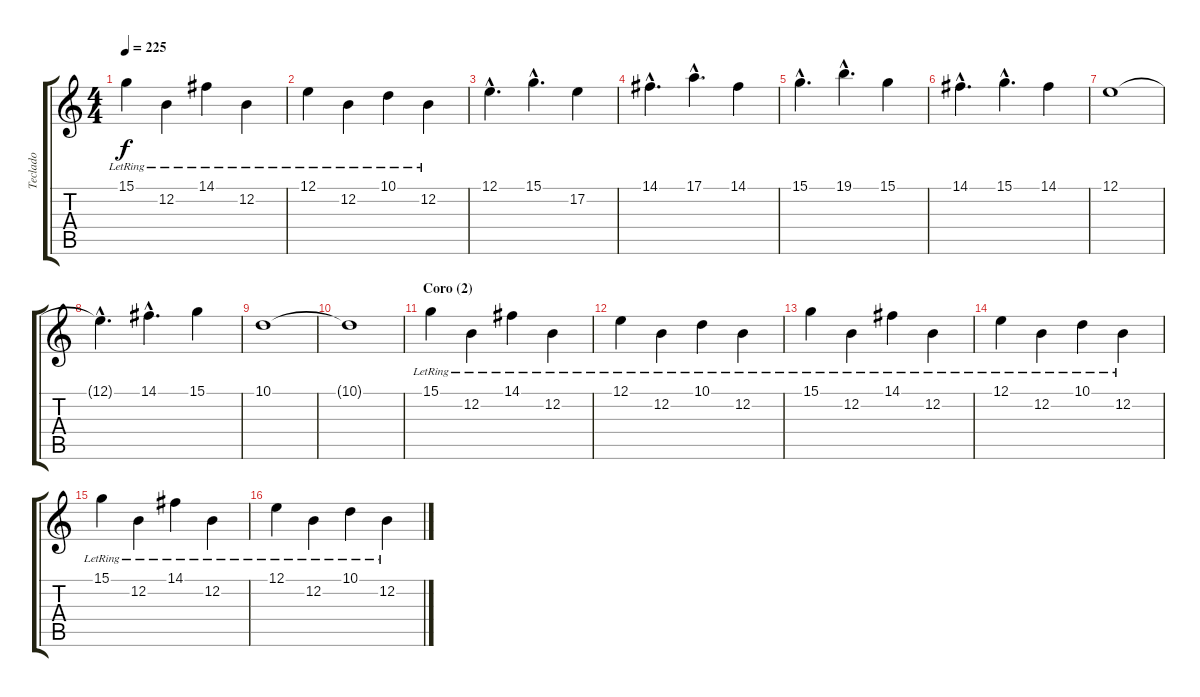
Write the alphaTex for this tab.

\track ("Teclado" "Teclado") {instrument drawbarorgan}
\staff {score tabs}
\tuning (E4 B3 G3 D3 A2 E2) {hide}
\ts (4 4)
\tempo 225
\clef g2
\ks c
15.1{lr}.4{dy f volume 16 instrument musicbox} 12.2{lr}.4 14.1{lr}.4 12.2{lr}.4 |
12.1{lr}.4 12.2{lr}.4 10.1{lr}.4 12.2{lr}.4 |
12.1{hac}.4{d} 15.1{hac}.4{d} 17.2.4 |
14.1{hac}.4{d} 17.1{hac}.4{d} 14.1.4 |
15.1{hac}.4{d} 19.1{hac}.4{d} 15.1.4 |
14.1{hac}.4{d} 15.1{hac}.4{d} 14.1.4 |
12.1.1 |
12.1{hac t}.4{d} 14.1{hac}.4{d} 15.1.4 |
10.1.1 |
10.1{t}.1 |
\section ("" "Coro (2)")
15.1{lr}.4 12.2{lr}.4 14.1{lr}.4 12.2{lr}.4 |
12.1{lr}.4 12.2{lr}.4 10.1{lr}.4 12.2{lr}.4 |
15.1{lr}.4 12.2{lr}.4 14.1{lr}.4 12.2{lr}.4 |
12.1{lr}.4 12.2{lr}.4 10.1{lr}.4 12.2{lr}.4 |
15.1{lr}.4 12.2{lr}.4 14.1{lr}.4 12.2{lr}.4 |
12.1{lr}.4 12.2{lr}.4 10.1{lr}.4 12.2{lr}.4
